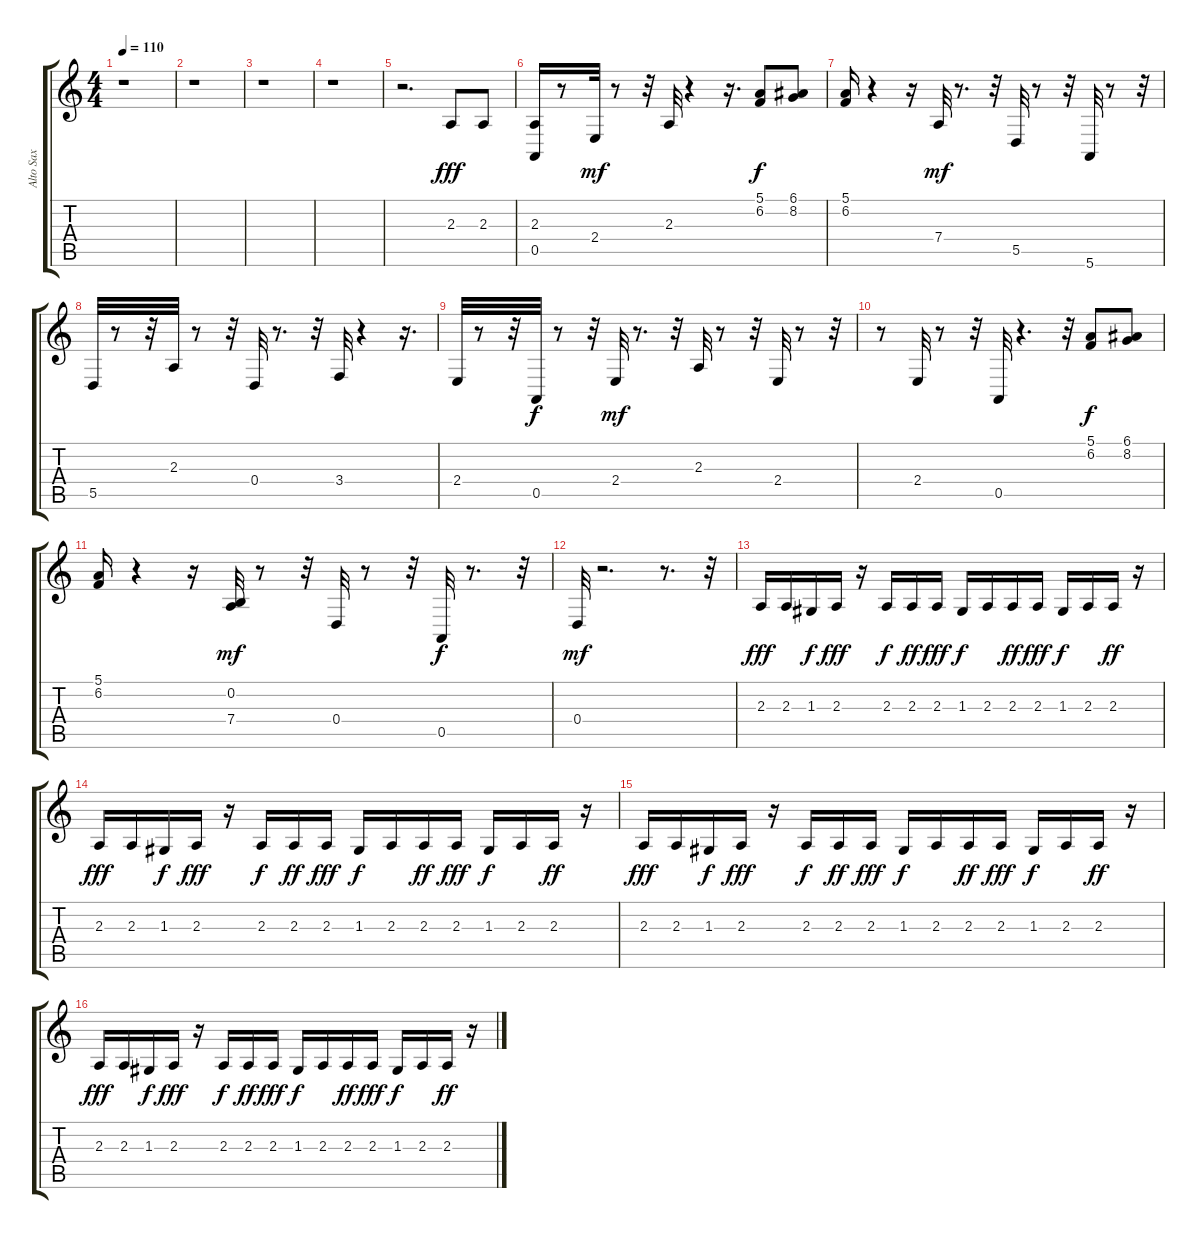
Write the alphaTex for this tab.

\track ("Alto Sax" "Alto Sax") {instrument altosax}
\staff {score tabs}
\tuning (E4 B3 G3 D3 A2 E2) {hide}
\ts (4 4)
\tempo 110
\clef g2
\ks c
r.1{dy mf} |
r.1 |
r.1 |
r.1 |
r.2{d} 2.3.8{dy fff} 2.3.8 |
(2.3 0.5).16 r.8 2.4.32{dy mf} r.8 r.32 2.3.32 r.4 r.16{d} (5.1 6.2).8{dy f} (6.1 8.2).8 |
(5.1 6.2).16 r.4 r.16 7.4.32{dy mf} r.8{d} r.32 5.5.32 r.8 r.32 5.6.32 r.8 r.32 |
5.5.32 r.8 r.32 2.3.32 r.8 r.32 0.4.32 r.8{d} r.32 3.4.32 r.4 r.16{d} |
2.4.32 r.8 r.32 0.5.32{dy f} r.8 r.32 2.4.32{dy mf} r.8{d} r.32 2.3.32 r.8 r.32 2.4.32 r.8 r.32 |
r.8 2.4.32 r.8 r.32 0.5.32 r.4{d} r.32 (5.1 6.2).8{dy f} (6.1 8.2).8 |
(5.1 6.2).16 r.4 r.16 (0.2 7.4).32{dy mf} r.8 r.32 0.4.32 r.8 r.32 0.5.32{dy f} r.8{d} r.32 |
0.4.32{dy mf} r.2{d} r.8{d} r.32 |
2.3.16{dy fff} 2.3.16 1.3.16{dy f} 2.3.16{dy fff} r.16 2.3.16{dy f} 2.3.16{dy ff} 2.3.16{dy fff} 1.3.16{dy f} 2.3.16 2.3.16{dy ff} 2.3.16{dy fff} 1.3.16{dy f} 2.3.16 2.3.16{dy ff} r.16 |
2.3.16{dy fff} 2.3.16 1.3.16{dy f} 2.3.16{dy fff} r.16 2.3.16{dy f} 2.3.16{dy ff} 2.3.16{dy fff} 1.3.16{dy f} 2.3.16 2.3.16{dy ff} 2.3.16{dy fff} 1.3.16{dy f} 2.3.16 2.3.16{dy ff} r.16 |
2.3.16{dy fff} 2.3.16 1.3.16{dy f} 2.3.16{dy fff} r.16 2.3.16{dy f} 2.3.16{dy ff} 2.3.16{dy fff} 1.3.16{dy f} 2.3.16 2.3.16{dy ff} 2.3.16{dy fff} 1.3.16{dy f} 2.3.16 2.3.16{dy ff} r.16 |
2.3.16{dy fff} 2.3.16 1.3.16{dy f} 2.3.16{dy fff} r.16 2.3.16{dy f} 2.3.16{dy ff} 2.3.16{dy fff} 1.3.16{dy f} 2.3.16 2.3.16{dy ff} 2.3.16{dy fff} 1.3.16{dy f} 2.3.16 2.3.16{dy ff} r.16
